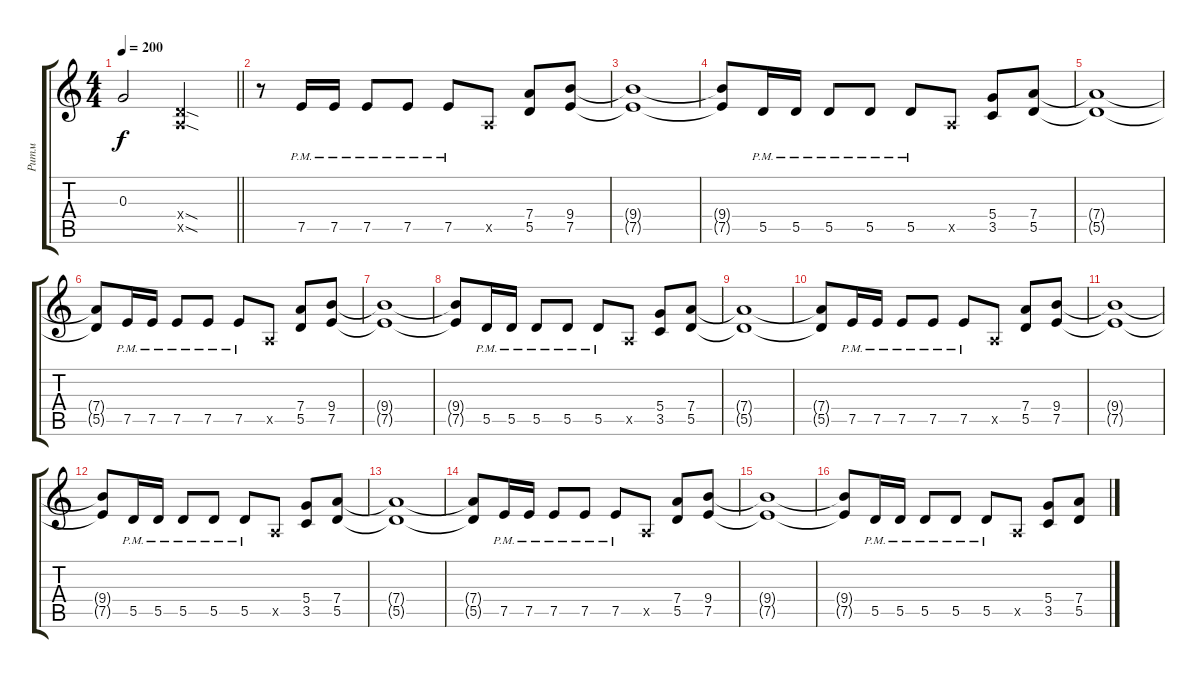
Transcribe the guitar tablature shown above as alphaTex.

\track ("Ритм" "Ритм") {instrument distortionguitar}
\staff {score tabs}
\tuning (E4 B3 G3 D3 A2 E2) {hide}
\ts (4 4)
\tempo 200
\clef g2
\barLineRight lightlight
\ks c
0.3.2{dy f} (0.4{sod x} 0.5{sod x}).2 |
r.8 7.5{pm}.16 7.5{pm}.16 7.5{pm}.8 7.5{pm}.8 7.5{pm}.8 0.5{x}.8 (7.4 5.5).8 (9.4 7.5).8 |
(9.4{t} 7.5{t}).1 |
(9.4{t} 7.5{t}).8 5.5{pm}.16 5.5{pm}.16 5.5{pm}.8 5.5{pm}.8 5.5{pm}.8 0.5{x}.8 (5.4 3.5).8 (7.4 5.5).8 |
(7.4{t} 5.5{t}).1 |
(7.4{t} 5.5{t}).8 7.5{pm}.16 7.5{pm}.16 7.5{pm}.8 7.5{pm}.8 7.5{pm}.8 0.5{x}.8 (7.4 5.5).8 (9.4 7.5).8 |
(9.4{t} 7.5{t}).1 |
(9.4{t} 7.5{t}).8 5.5{pm}.16 5.5{pm}.16 5.5{pm}.8 5.5{pm}.8 5.5{pm}.8 0.5{x}.8 (5.4 3.5).8 (7.4 5.5).8 |
(7.4{t} 5.5{t}).1 |
(7.4{t} 5.5{t}).8 7.5{pm}.16 7.5{pm}.16 7.5{pm}.8 7.5{pm}.8 7.5{pm}.8 0.5{x}.8 (7.4 5.5).8 (9.4 7.5).8 |
(9.4{t} 7.5{t}).1 |
(9.4{t} 7.5{t}).8 5.5{pm}.16 5.5{pm}.16 5.5{pm}.8 5.5{pm}.8 5.5{pm}.8 0.5{x}.8 (5.4 3.5).8 (7.4 5.5).8 |
(7.4{t} 5.5{t}).1 |
(7.4{t} 5.5{t}).8 7.5{pm}.16 7.5{pm}.16 7.5{pm}.8 7.5{pm}.8 7.5{pm}.8 0.5{x}.8 (7.4 5.5).8 (9.4 7.5).8 |
(9.4{t} 7.5{t}).1 |
(9.4{t} 7.5{t}).8 5.5{pm}.16 5.5{pm}.16 5.5{pm}.8 5.5{pm}.8 5.5{pm}.8 0.5{x}.8 (5.4 3.5).8 (7.4 5.5).8
